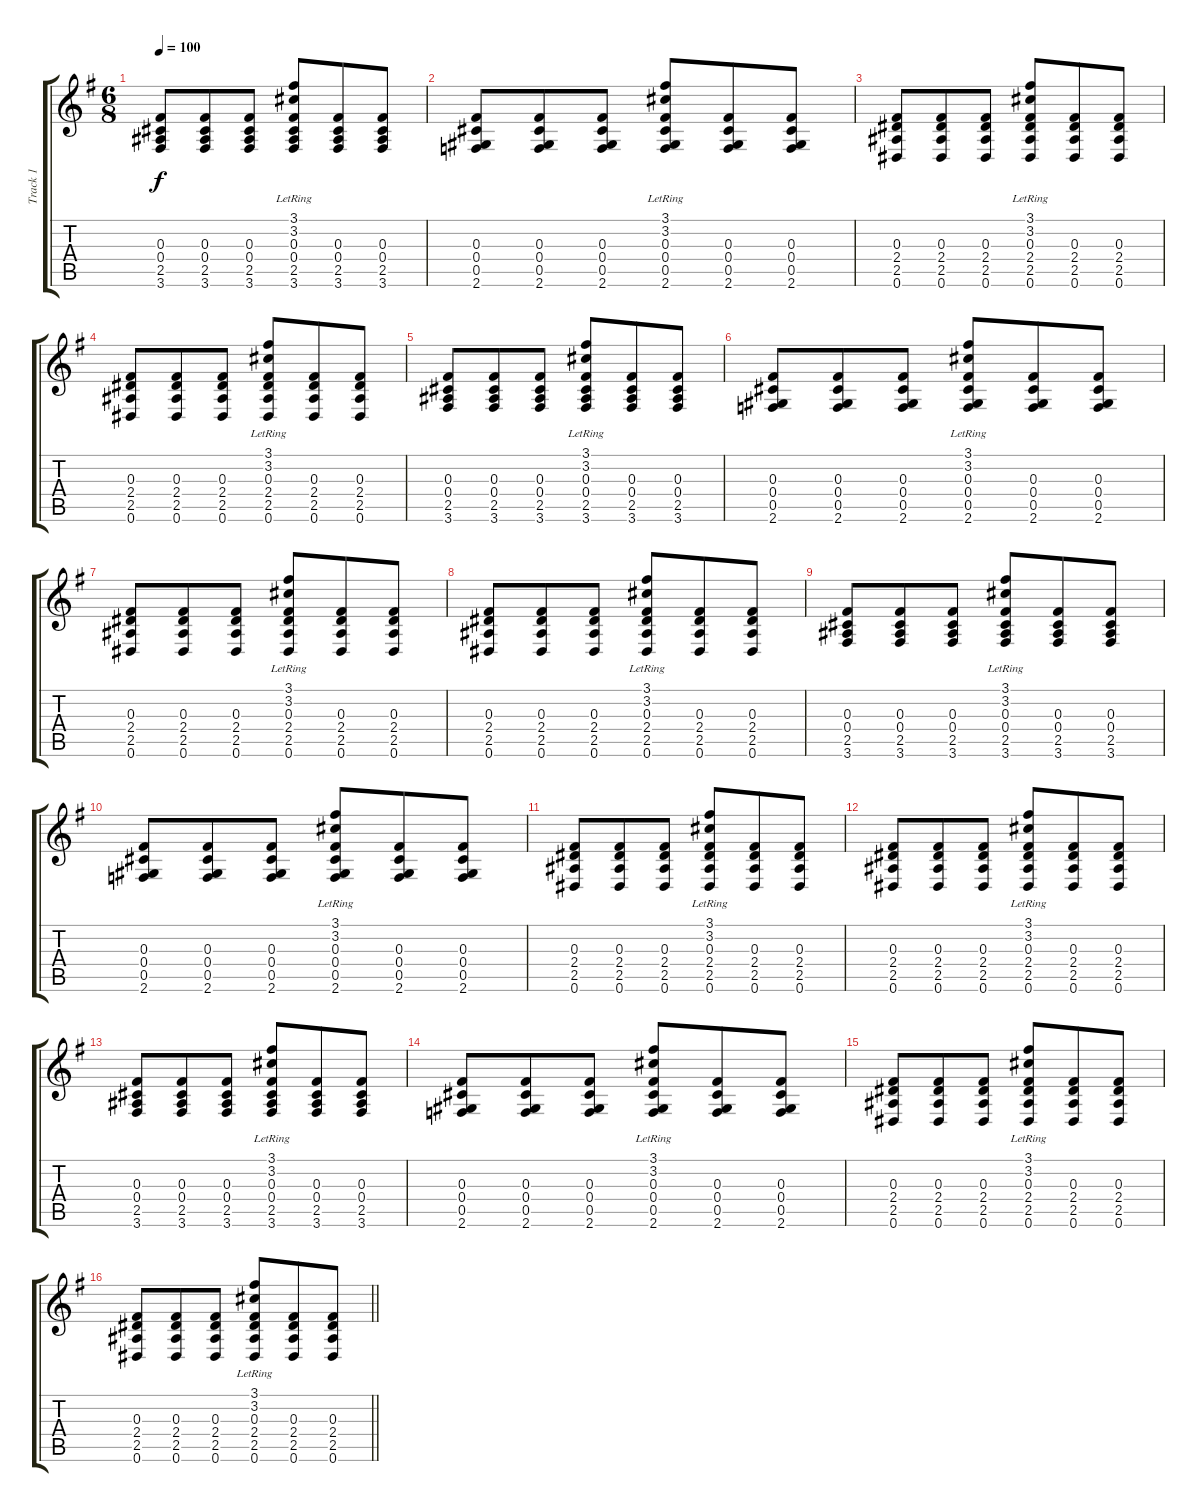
\track ("Track 1" "Track 1") {instrument acousticguitarsteel}
\staff {score tabs}
\tuning (Eb4 Bb3 Gb3 Db3 Ab2 Eb2) {hide}
\ts (6 8)
\tempo 100
\clef g2
\ks g
(0.3 0.4 2.5 3.6).8{dy f} (0.3 0.4 2.5 3.6).8 (0.3 0.4 2.5 3.6).8 (3.1{lr} 3.2{lr} 0.3{lr} 0.4{lr} 2.5{lr} 3.6{lr}).8 (0.3 0.4 2.5 3.6).8 (0.3 0.4 2.5 3.6).8 |
(0.3 0.4 0.5 2.6).8 (0.3 0.4 0.5 2.6).8 (0.3 0.4 0.5 2.6).8 (3.1{lr} 3.2{lr} 0.3{lr} 0.4{lr} 0.5{lr} 2.6{lr}).8 (0.3 0.4 0.5 2.6).8 (0.3 0.4 0.5 2.6).8 |
(0.3 2.4 2.5 0.6).8 (0.3 2.4 2.5 0.6).8 (0.3 2.4 2.5 0.6).8 (3.1{lr} 3.2{lr} 0.3{lr} 2.4{lr} 2.5{lr} 0.6{lr}).8 (0.3 2.4 2.5 0.6).8 (0.3 2.4 2.5 0.6).8 |
(0.3 2.4 2.5 0.6).8 (0.3 2.4 2.5 0.6).8 (0.3 2.4 2.5 0.6).8 (3.1{lr} 3.2{lr} 0.3{lr} 2.4{lr} 2.5{lr} 0.6{lr}).8 (0.3 2.4 2.5 0.6).8 (0.3 2.4 2.5 0.6).8 |
(0.3 0.4 2.5 3.6).8 (0.3 0.4 2.5 3.6).8 (0.3 0.4 2.5 3.6).8 (3.1{lr} 3.2{lr} 0.3{lr} 0.4{lr} 2.5{lr} 3.6{lr}).8 (0.3 0.4 2.5 3.6).8 (0.3 0.4 2.5 3.6).8 |
(0.3 0.4 0.5 2.6).8 (0.3 0.4 0.5 2.6).8 (0.3 0.4 0.5 2.6).8 (3.1{lr} 3.2{lr} 0.3{lr} 0.4{lr} 0.5{lr} 2.6{lr}).8 (0.3 0.4 0.5 2.6).8 (0.3 0.4 0.5 2.6).8 |
(0.3 2.4 2.5 0.6).8 (0.3 2.4 2.5 0.6).8 (0.3 2.4 2.5 0.6).8 (3.1{lr} 3.2{lr} 0.3{lr} 2.4{lr} 2.5{lr} 0.6{lr}).8 (0.3 2.4 2.5 0.6).8 (0.3 2.4 2.5 0.6).8 |
(0.3 2.4 2.5 0.6).8 (0.3 2.4 2.5 0.6).8 (0.3 2.4 2.5 0.6).8 (3.1{lr} 3.2{lr} 0.3{lr} 2.4{lr} 2.5{lr} 0.6{lr}).8 (0.3 2.4 2.5 0.6).8 (0.3 2.4 2.5 0.6).8 |
(0.3 0.4 2.5 3.6).8 (0.3 0.4 2.5 3.6).8 (0.3 0.4 2.5 3.6).8 (3.1{lr} 3.2{lr} 0.3{lr} 0.4{lr} 2.5{lr} 3.6{lr}).8 (0.3 0.4 2.5 3.6).8 (0.3 0.4 2.5 3.6).8 |
(0.3 0.4 0.5 2.6).8 (0.3 0.4 0.5 2.6).8 (0.3 0.4 0.5 2.6).8 (3.1{lr} 3.2{lr} 0.3{lr} 0.4{lr} 0.5{lr} 2.6{lr}).8 (0.3 0.4 0.5 2.6).8 (0.3 0.4 0.5 2.6).8 |
(0.3 2.4 2.5 0.6).8 (0.3 2.4 2.5 0.6).8 (0.3 2.4 2.5 0.6).8 (3.1{lr} 3.2{lr} 0.3{lr} 2.4{lr} 2.5{lr} 0.6{lr}).8 (0.3 2.4 2.5 0.6).8 (0.3 2.4 2.5 0.6).8 |
(0.3 2.4 2.5 0.6).8 (0.3 2.4 2.5 0.6).8 (0.3 2.4 2.5 0.6).8 (3.1{lr} 3.2{lr} 0.3{lr} 2.4{lr} 2.5{lr} 0.6{lr}).8 (0.3 2.4 2.5 0.6).8 (0.3 2.4 2.5 0.6).8 |
(0.3 0.4 2.5 3.6).8 (0.3 0.4 2.5 3.6).8 (0.3 0.4 2.5 3.6).8 (3.1{lr} 3.2{lr} 0.3{lr} 0.4{lr} 2.5{lr} 3.6{lr}).8 (0.3 0.4 2.5 3.6).8 (0.3 0.4 2.5 3.6).8 |
(0.3 0.4 0.5 2.6).8 (0.3 0.4 0.5 2.6).8 (0.3 0.4 0.5 2.6).8 (3.1{lr} 3.2{lr} 0.3{lr} 0.4{lr} 0.5{lr} 2.6{lr}).8 (0.3 0.4 0.5 2.6).8 (0.3 0.4 0.5 2.6).8 |
(0.3 2.4 2.5 0.6).8 (0.3 2.4 2.5 0.6).8 (0.3 2.4 2.5 0.6).8 (3.1{lr} 3.2{lr} 0.3{lr} 2.4{lr} 2.5{lr} 0.6{lr}).8 (0.3 2.4 2.5 0.6).8 (0.3 2.4 2.5 0.6).8 |
\barLineRight lightlight
(0.3 2.4 2.5 0.6).8 (0.3 2.4 2.5 0.6).8 (0.3 2.4 2.5 0.6).8 (3.1{lr} 3.2{lr} 0.3{lr} 2.4{lr} 2.5{lr} 0.6{lr}).8 (0.3 2.4 2.5 0.6).8 (0.3 2.4 2.5 0.6).8
